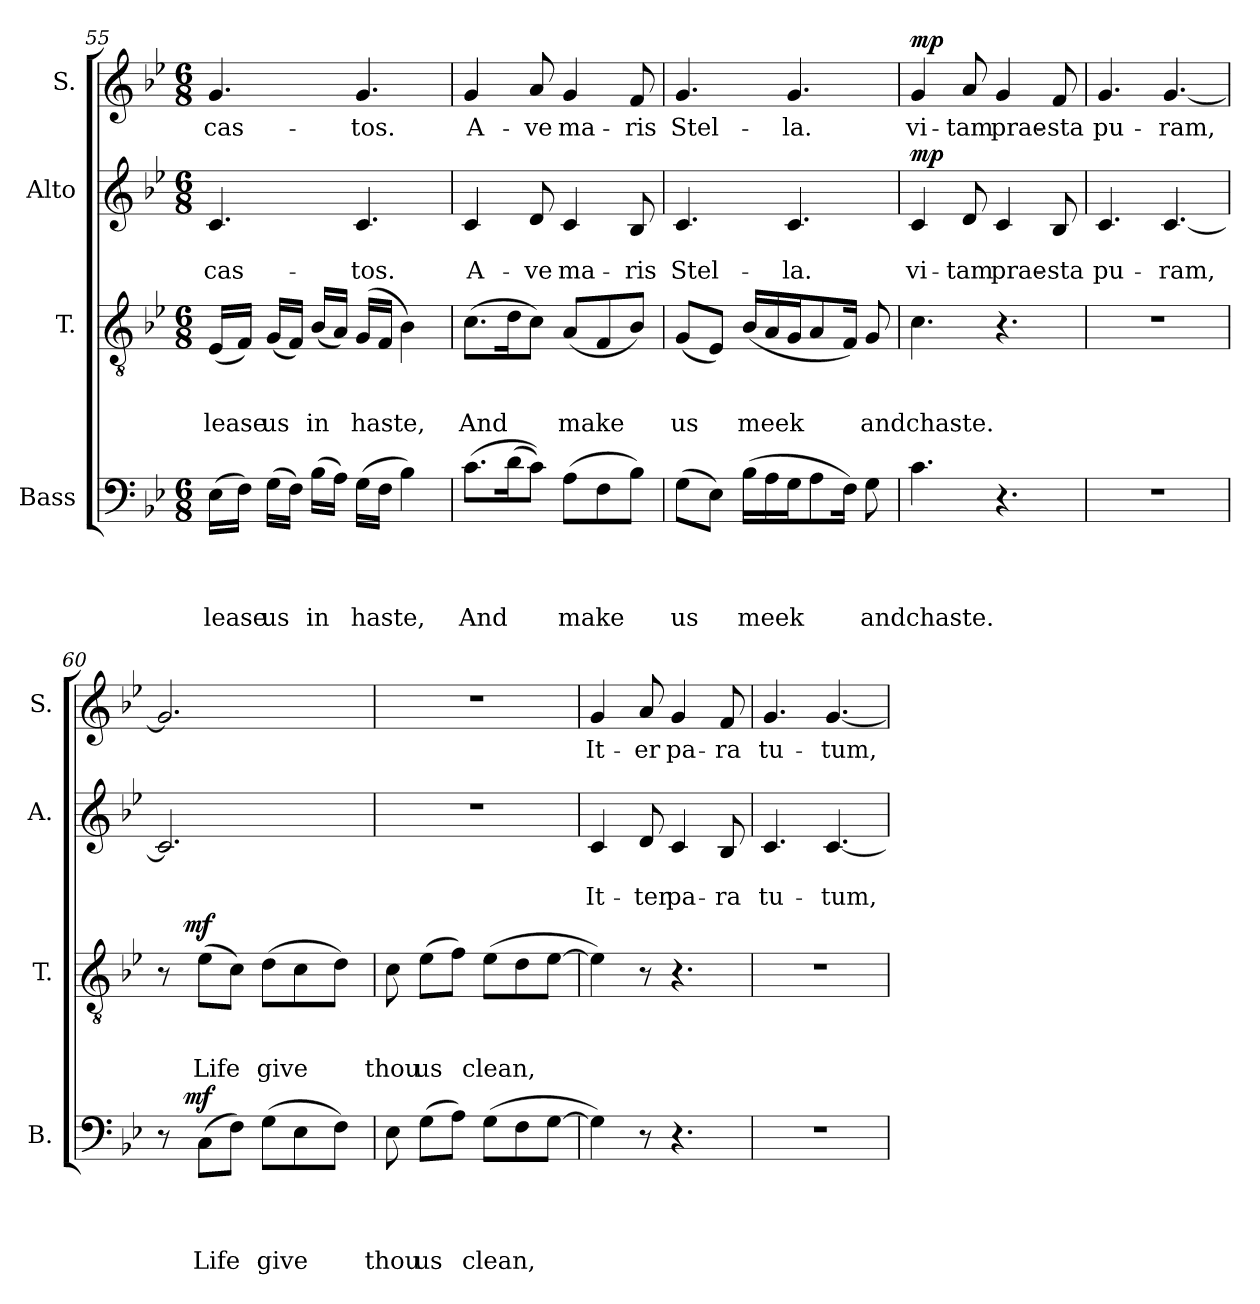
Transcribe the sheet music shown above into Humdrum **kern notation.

**kern	**text	**text	**text	**text	**dynam	**kern	**text	**text	**text	**dynam	**kern	**text	**text	**dynam	**kern	**text	**dynam
*part4	*part4	*part4	*part4	*part4	*part4	*part3	*part3	*part3	*part3	*part3	*part2	*part2	*part2	*part2	*part1	*part1	*part1
*staff4	*staff4	*staff4	*staff4	*staff4	*staff4	*staff3	*staff3	*staff3	*staff3	*staff3	*staff2	*staff2	*staff2	*staff2	*staff1	*staff1	*staff1
*I"Bass	*	*	*	*	*	*I"T.	*	*	*	*	*I"Alto	*	*	*	*I"S.	*	*
*I'B.	*	*	*	*	*	*I'T.	*	*	*	*	*I'A.	*	*	*	*I'S.	*	*
*clefF4	*	*	*	*	*	*clefGv2	*	*	*	*	*clefG2	*	*	*	*clefG2	*	*
*k[b-e-]	*	*	*	*	*	*k[b-e-]	*	*	*	*	*k[b-e-]	*	*	*	*k[b-e-]	*	*
*B-:	*	*	*	*	*	*B-:	*	*	*	*	*B-:	*	*	*	*B-:	*	*
*M6/8	*	*	*	*	*	*M6/8	*	*	*	*	*M6/8	*	*	*	*M6/8	*	*
=55	=55	=55	=55	=55	=55	=55	=55	=55	=55	=55	=55	=55	=55	=55	=55	=55	=55
!	!	!	!	!LO:LY:b	!	!	!	!	!LO:LY:b	!	!	!	!LO:LY:b	!	!	!LO:LY:b	!
(>16E-\LL	.	.	.	-lease	.	(<16E-/LL	.	.	-lease	.	4.c/	.	cas-	.	4.g/	cas-	.
16F\JJ)	.	.	.	.	.	16F/JJ)	.	.	.	.	.	.	.	.	.	.	.
!	!	!	!	!LO:LY:b	!	!	!	!	!LO:LY:b	!	!	!	!	!	!	!	!
(>16G\LL	.	.	.	us	.	(<16G/LL	.	.	us	.	.	.	.	.	.	.	.
16F\JJ)	.	.	.	.	.	16F/JJ)	.	.	.	.	.	.	.	.	.	.	.
!	!	!	!	!LO:LY:b	!	!	!	!	!LO:LY:b	!	!	!	!	!	!	!	!
(>16B-\LL	.	.	.	in	.	(<16B-/LL	.	.	in	.	.	.	.	.	.	.	.
16A\JJ)	.	.	.	.	.	16A/JJ)	.	.	.	.	.	.	.	.	.	.	.
!	!	!	!	!LO:LY:b	!	!	!	!	!LO:LY:b	!	!	!	!LO:LY:b	!	!	!LO:LY:b	!
(>16G\LL	.	.	.	haste,	.	(>16G/LL	.	.	haste,	.	4.c/	.	-tos.	.	4.g/	-tos.	.
16F\JJ	.	.	.	.	.	16F/JJ	.	.	.	.	.	.	.	.	.	.	.
4B-\)	.	.	.	.	.	4B-\)	.	.	.	.	.	.	.	.	.	.	.
!!LO:PB:g=z
=56	=56	=56	=56	=56	=56	=56	=56	=56	=56	=56	=56	=56	=56	=56	=56	=56	=56
!	!	!	!	!LO:LY:b	!	!	!	!	!LO:LY:b	!	!	!	!LO:LY:b	!	!	!LO:LY:b	!
(>8.c\L	.	.	.	And	.	(>8.c\L	.	.	And	.	4c/	.	A-	.	4g/	A-	.
(<16d\k	.	.	.	.	.	16d\k	.	.	.	.	.	.	.	.	.	.	.
!	!	!	!	!	!	!	!	!	!	!	!	!	!LO:LY:b	!	!	!LO:LY:b	!
8c\J))	.	.	.	.	.	8c\J)	.	.	.	.	8d/	.	-ve	.	8a/	-ve	.
!	!	!	!	!LO:LY:b	!	!	!	!	!LO:LY:b	!	!	!	!LO:LY:b	!	!	!LO:LY:b	!
(>8A\L	.	.	.	make	.	(<8A/L	.	.	make	.	4c/	.	ma-	.	4g/	ma-	.
8F\	.	.	.	.	.	8F/	.	.	.	.	.	.	.	.	.	.	.
!	!	!	!	!	!	!	!	!	!	!	!	!	!LO:LY:b	!	!	!LO:LY:b	!
8B-\J)	.	.	.	.	.	8B-/J)	.	.	.	.	8B-/	.	-ris	.	8f/	-ris	.
=57	=57	=57	=57	=57	=57	=57	=57	=57	=57	=57	=57	=57	=57	=57	=57	=57	=57
!	!	!	!	!LO:LY:b	!	!	!	!	!LO:LY:b	!	!	!	!LO:LY:b	!	!	!LO:LY:b	!
(>8G\L	.	.	.	us	.	(<8G/L	.	.	us	.	4.c/	.	Stel-	.	4.g/	Stel-	.
8E-\J)	.	.	.	.	.	8E-/J)	.	.	.	.	.	.	.	.	.	.	.
!	!	!	!	!LO:LY:b	!	!	!	!	!LO:LY:b	!	!	!	!	!	!	!	!
(>16B-\LL	.	.	.	meek	.	(<16B-/LL	.	.	meek	.	.	.	.	.	.	.	.
16A\	.	.	.	.	.	16A/	.	.	.	.	.	.	.	.	.	.	.
!	!	!	!	!	!	!	!	!	!	!	!	!	!LO:LY:b	!	!	!LO:LY:b	!
16G\J	.	.	.	.	.	16G/J	.	.	.	.	4.c/	.	-la.	.	4.g/	-la.	.
8A\	.	.	.	.	.	8A/	.	.	.	.	.	.	.	.	.	.	.
16F\Jk)	.	.	.	.	.	16F/Jk)	.	.	.	.	.	.	.	.	.	.	.
!	!	!	!	!LO:LY:b	!	!	!	!	!LO:LY:b	!	!	!	!	!	!	!	!
8G\	.	.	.	and	.	8G/	.	.	and	.	.	.	.	.	.	.	.
=58	=58	=58	=58	=58	=58	=58	=58	=58	=58	=58	=58	=58	=58	=58	=58	=58	=58
!	!	!	!	!LO:LY:b	!	!	!	!	!LO:LY:b	!	!	!	!LO:LY:b	!LO:DY:a	!	!LO:LY:b	!LO:DY:a
4.c\	.	.	.	chaste.	.	4.c\	.	.	chaste.	.	4c/	.	vi-	mp	4g/	vi-	mp
!	!	!	!	!	!	!	!	!	!	!	!	!	!LO:LY:b	!	!	!LO:LY:b	!
.	.	.	.	.	.	.	.	.	.	.	8d/	.	-tam	.	8a/	-tam	.
!	!	!	!	!	!	!	!	!	!	!	!	!	!LO:LY:b	!	!	!LO:LY:b	!
4.r	.	.	.	.	.	4.r	.	.	.	.	4c/	.	prae-	.	4g/	prae-	.
!	!	!	!	!	!	!	!	!	!	!	!	!	!LO:LY:b:rj	!	!	!LO:LY:b:rj	!
.	.	.	.	.	.	.	.	.	.	.	8B-/	.	-sta	.	8f/	-sta	.
=59	=59	=59	=59	=59	=59	=59	=59	=59	=59	=59	=59	=59	=59	=59	=59	=59	=59
!LO:N:vis=1	!	!	!	!	!	!LO:N:vis=1	!	!	!	!	!	!	!LO:LY:b	!	!	!LO:LY:b	!
2.r	.	.	.	.	.	2.r	.	.	.	.	4.c/	.	pu-	.	4.g/	pu-	.
!	!	!	!	!	!	!	!	!	!	!	!	!	!LO:LY:b	!	!	!LO:LY:b	!
.	.	.	.	.	.	.	.	.	.	.	[<4.c/	.	-ram,	.	[<4.g/	-ram,	.
=60	=60	=60	=60	=60	=60	=60	=60	=60	=60	=60	=60	=60	=60	=60	=60	=60	=60
*^	*	*	*	*	*	*^	*	*	*	*	*	*	*	*	*	*	*
8r	16.ryy	.	.	.	.	.	8r	16.ryy	.	.	.	.	2.c/]	.	.	.	2.g/]	.	.
!	!	!	!	!	!	!LO:DY:a	!	!	!	!	!	!LO:DY:a	!	!	!	!	!	!	!
.	2ryy	.	.	.	.	mf	.	2ryy	.	.	.	mf	.	.	.	.	.	.	.
!	!	!	!	!	!LO:LY:b	!	!	!	!	!	!LO:LY:b	!	!	!	!	!	!	!	!
(>8C\L	.	.	.	.	Life	.	(>8e-\L	.	.	.	Life	.	.	.	.	.	.	.	.
8F\J)	.	.	.	.	.	.	8c\J)	.	.	.	.	.	.	.	.	.	.	.	.
!	!	!	!	!	!LO:LY:b	!	!	!	!	!	!LO:LY:b	!	!	!	!	!	!	!	!
(>8G\L	.	.	.	.	give	.	(>8d\L	.	.	.	give	.	.	.	.	.	.	.	.
8E-\	.	.	.	.	.	.	8c\	.	.	.	.	.	.	.	.	.	.	.	.
.	8ryy	.	.	.	.	.	.	8ryy	.	.	.	.	.	.	.	.	.	.	.
8F\J)	.	.	.	.	.	.	8d\J)	.	.	.	.	.	.	.	.	.	.	.	.
.	32ryy	.	.	.	.	.	.	32ryy	.	.	.	.	.	.	.	.	.	.	.
!!LO:LB:g=z
=61	=61	=61	=61	=61	=61	=61	=61	=61	=61	=61	=61	=61	=61	=61	=61	=61	=61	=61	=61
!	!	!	!	!	!LO:LY:b	!	!	!	!	!	!LO:LY:b	!	!LO:N:vis=1	!	!	!	!LO:N:vis=1	!	!
*v	*v	*	*	*	*	*	*	*	*	*	*	*	*	*	*	*	*	*	*
*	*	*	*	*	*	*v	*v	*	*	*	*	*	*	*	*	*	*	*
8E-\	.	.	.	thou	.	8c\	.	.	thou	.	2.r	.	.	.	2.r	.	.
!	!	!	!	!LO:LY:b	!	!	!	!	!LO:LY:b	!	!	!	!	!	!	!	!
(>8G\L	.	.	.	us	.	(>8e-\L	.	.	us	.	.	.	.	.	.	.	.
8A\J)	.	.	.	.	.	8f\J)	.	.	.	.	.	.	.	.	.	.	.
!	!	!	!	!LO:LY:b	!	!	!	!	!LO:LY:b	!	!	!	!	!	!	!	!
(>8G\L	.	.	.	clean,	.	(>8e-\L	.	.	clean,	.	.	.	.	.	.	.	.
8F\	.	.	.	.	.	8d\	.	.	.	.	.	.	.	.	.	.	.
[>8G\J	.	.	.	.	.	[>8e-\J	.	.	.	.	.	.	.	.	.	.	.
=62	=62	=62	=62	=62	=62	=62	=62	=62	=62	=62	=62	=62	=62	=62	=62	=62	=62
!	!	!	!	!	!	!	!	!	!	!	!	!	!LO:LY:b	!	!	!LO:LY:b	!
4G\])	.	.	.	.	.	4e-\])	.	.	.	.	4c/	.	It-	.	4g/	It-	.
!	!	!	!	!	!	!	!	!	!	!	!	!	!LO:LY:b:rj	!	!	!LO:LY:b	!
8r	.	.	.	.	.	8r	.	.	.	.	8d/	.	-ter	.	8a/	-er	.
!	!	!	!	!	!	!	!	!	!	!	!	!	!LO:LY:b	!	!	!LO:LY:b	!
4.r	.	.	.	.	.	4.r	.	.	.	.	4c/	.	pa-	.	4g/	pa-	.
!	!	!	!	!	!	!	!	!	!	!	!	!	!LO:LY:b:rj	!	!	!LO:LY:b:rj	!
.	.	.	.	.	.	.	.	.	.	.	8B-/	.	-ra	.	8f/	-ra	.
=63	=63	=63	=63	=63	=63	=63	=63	=63	=63	=63	=63	=63	=63	=63	=63	=63	=63
!LO:N:vis=1	!	!	!	!	!	!LO:N:vis=1	!	!	!	!	!	!	!LO:LY:b	!	!	!LO:LY:b	!
2.r	.	.	.	.	.	2.r	.	.	.	.	4.c/	.	tu-	.	4.g/	tu-	.
!	!	!	!	!	!	!	!	!	!	!	!	!	!LO:LY:b	!	!	!LO:LY:b	!
.	.	.	.	.	.	.	.	.	.	.	[<4.c/	.	-tum,	.	[<4.g/	-tum,	.
=	=	=	=	=	=	=	=	=	=	=	=	=	=	=	=	=	=
*-	*-	*-	*-	*-	*-	*-	*-	*-	*-	*-	*-	*-	*-	*-	*-	*-	*-
